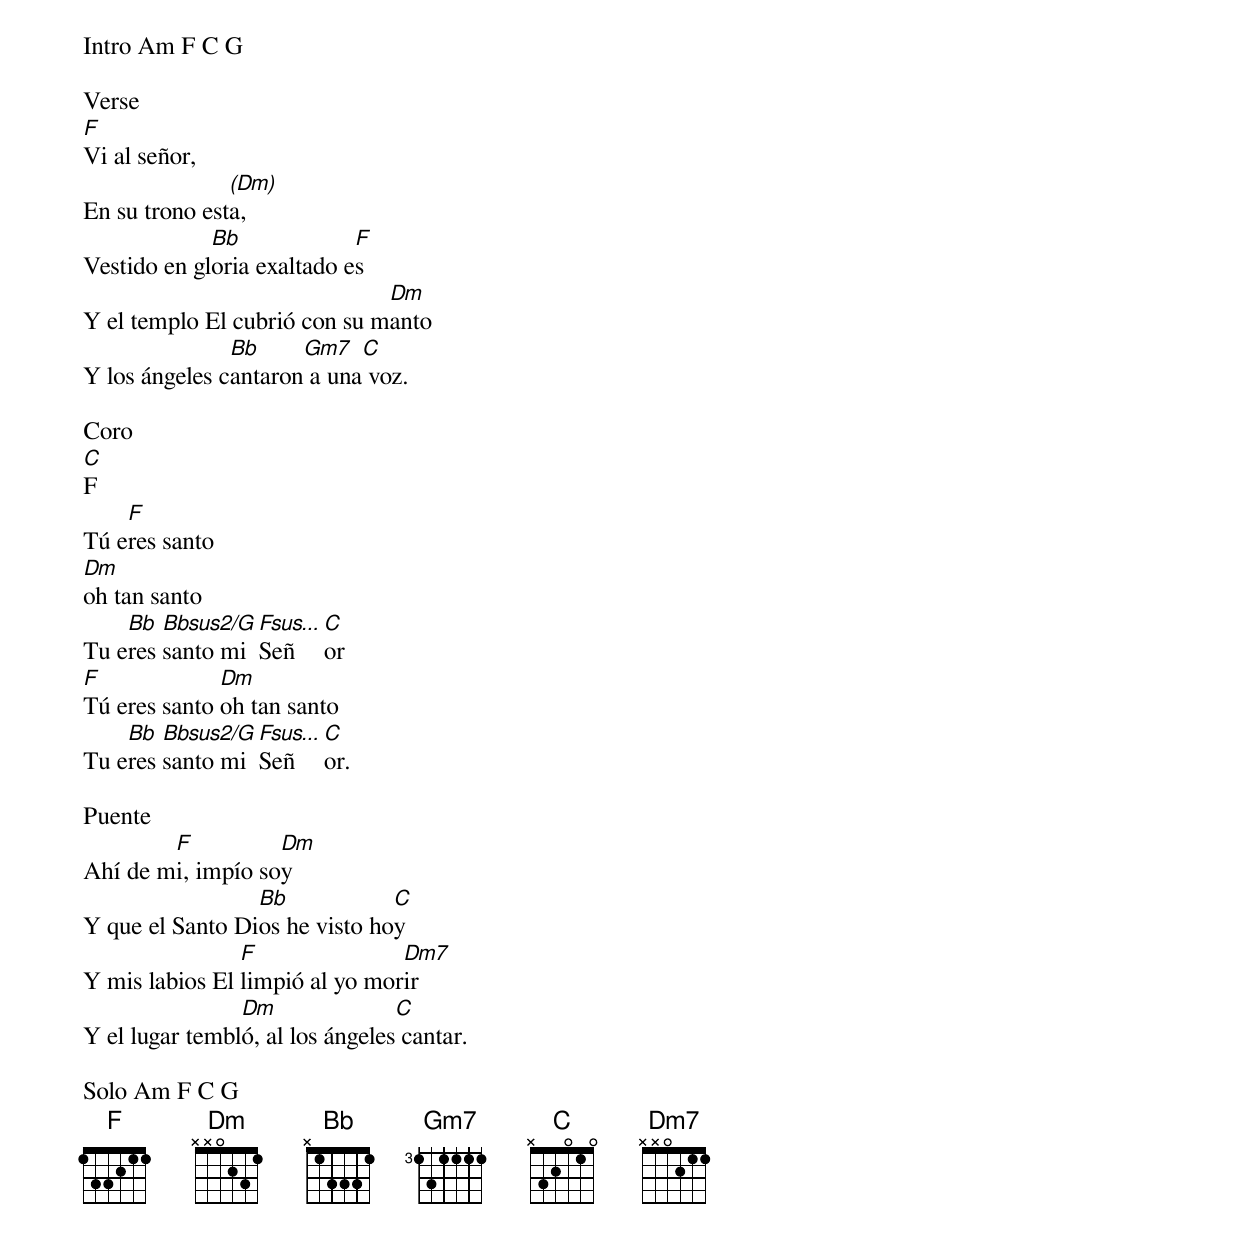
Intro Am F C G

Verse
[F]Vi al señor,
En su trono est[(Dm)]a,
Vestido en gl[Bb]oria exaltado e[F]s
Y el templo El cubrió con su m[Dm]anto
Y los ángeles c[Bb]antaron[Gm7] a una[C] voz.

Coro
[C]F
Tú e[F]res santo
[Dm]oh tan santo
Tu e[Bb]res [Bbsus2/G]santo mi [Fsus...]Señ[C]or
[F]Tú eres santo [Dm]oh tan santo
Tu e[Bb]res [Bbsus2/G]santo mi [Fsus...]Señ[C]or.

Puente
Ahí de m[F]i, impío so[Dm]y
Y que el Santo Di[Bb]os he visto ho[C]y
Y mis labios El [F]limpió al yo mor[Dm7]ir
Y el lugar tembl[Dm]ó, al los ángeles[C] cantar.

Solo Am F C G
